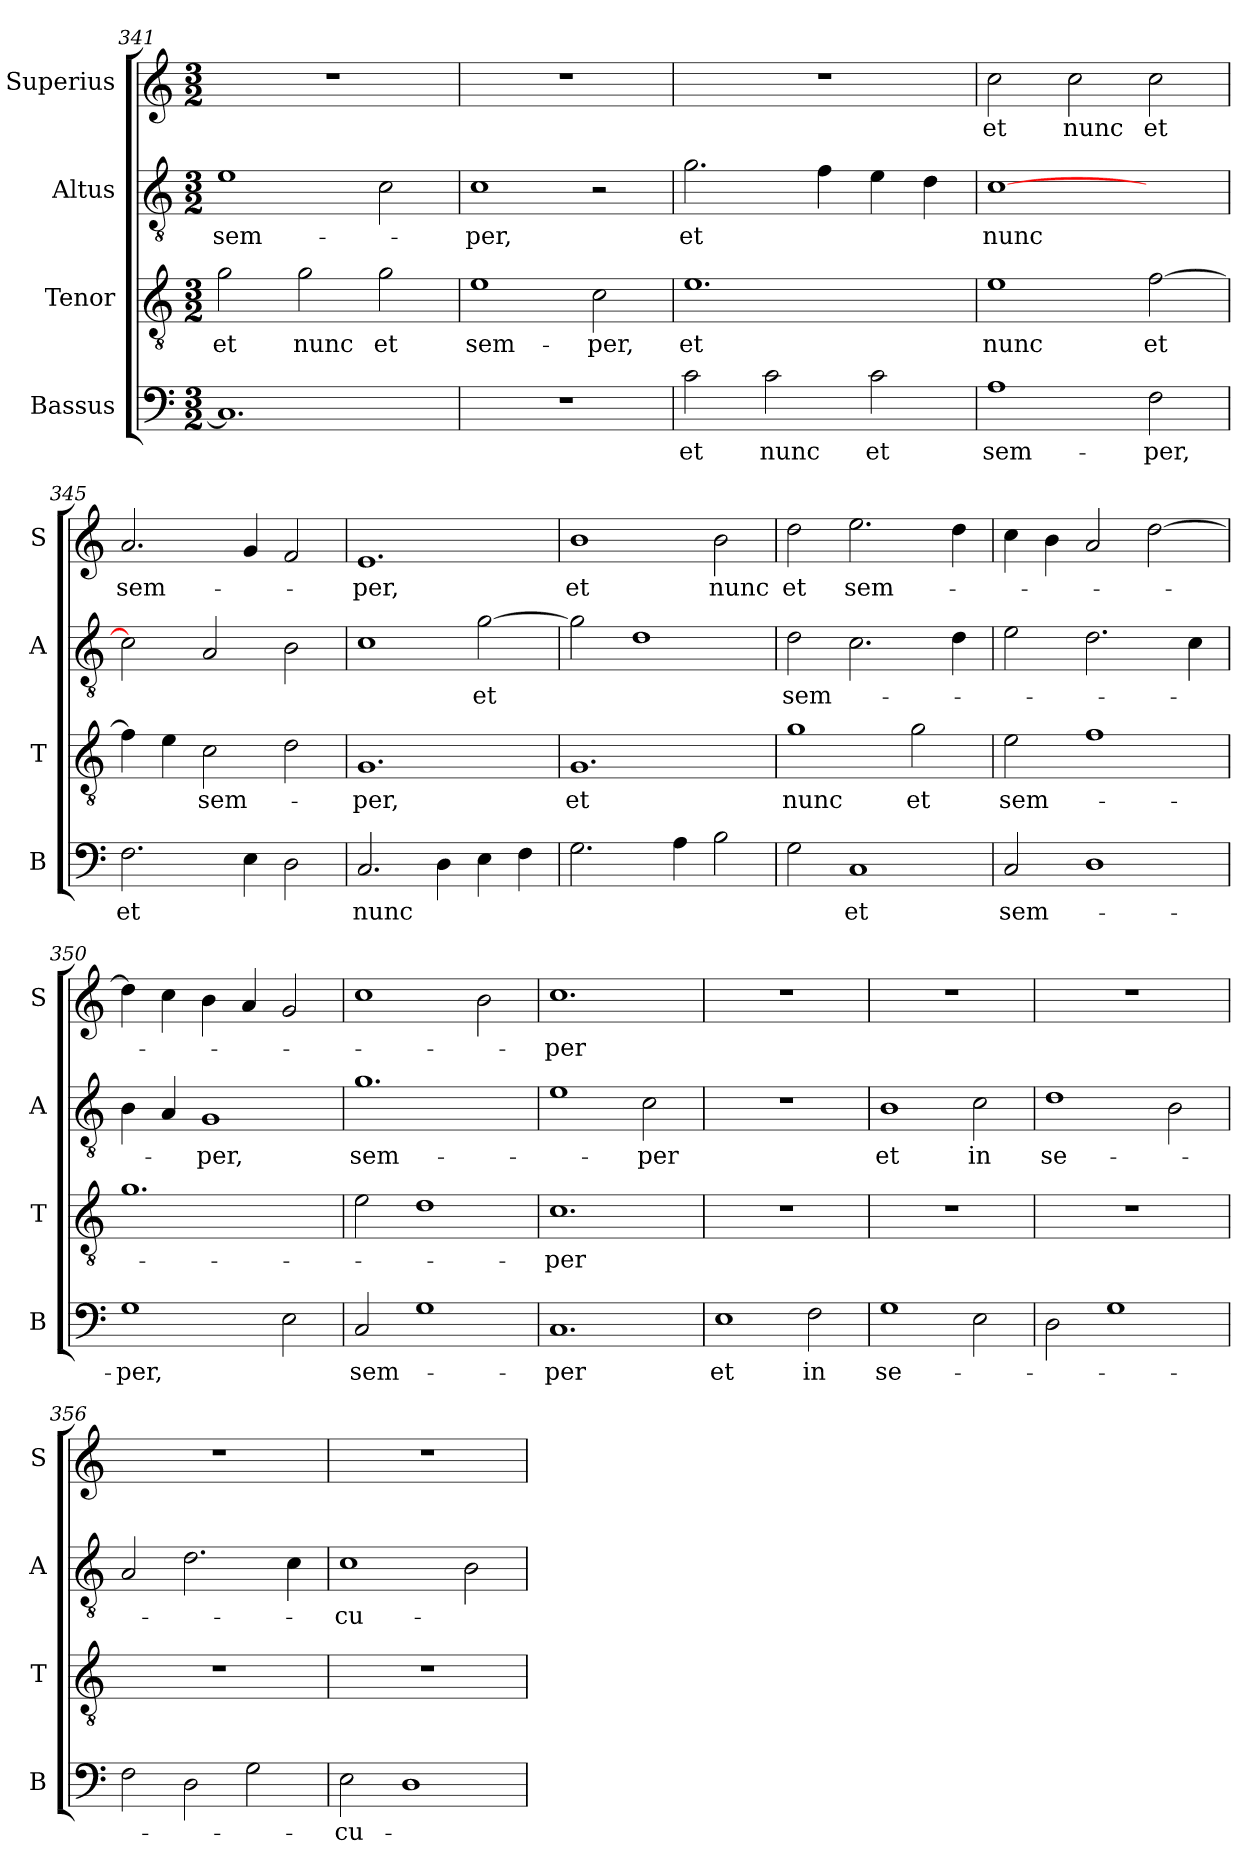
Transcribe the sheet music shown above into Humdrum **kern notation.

**kern	**text	**kern	**text	**kern	**text	**kern	**text
*part4	*part4	*part3	*part3	*part2	*part2	*part1	*part1
*staff4	*staff4	*staff3	*staff3	*staff2	*staff2	*staff1	*staff1
*I"Bassus	*	*I"Tenor	*	*I"Altus	*	*I"Superius	*
*I'B	*	*I'T	*	*I'A	*	*I'S	*
*clefF4	*	*clefGv2	*	*clefGv2	*	*clefG2	*
*k[]	*	*k[]	*	*k[]	*	*k[]	*
*M3/2	*	*M3/2	*	*M3/2	*	*M3/2	*
=341	=341	=341	=341	=341	=341	=341	=341
1.C]	.	2g	et	1e	sem-	1.r	.
.	.	2g	nunc	.	.	.	.
.	.	2g	et	2c	.	.	.
=342	=342	=342	=342	=342	=342	=342	=342
1.r	.	1e	sem-	1c	-per,	1.r	.
!	!	!	!LO:LY:i	!	!	!	!
.	.	2c	-per,	2r	.	.	.
=343	=343	=343	=343	=343	=343	=343	=343
!	!	!	!LO:LY:i	!	!LO:LY:i	!	!
2c	et	1.e	et	2.g	et	1.r	.
2c	nunc	.	.	.	.	.	.
.	.	.	.	4f	.	.	.
2c	et	.	.	4e	.	.	.
.	.	.	.	4d	.	.	.
=344	=344	=344	=344	=344	=344	=344	=344
!	!	!	!LO:LY:i	!	!LO:LY:i	!	!
1A	sem-	1e	nunc	[1c	nunc	2cc	et
.	.	.	.	.	.	2cc	nunc
!	!	!	!LO:LY:i	!	!	!	!
2F	-per,	[2f	et	[2cyy	.	2cc	et
=345	=345	=345	=345	=345	=345	=345	=345
!	!LO:LY:i	!	!	!	!	!	!
2.F	et	4f]	.	2c]	.	2.a	sem-
.	.	4e	.	.	.	.	.
!	!	!	!LO:LY:i	!	!	!	!
.	.	2c	sem-	2A	.	.	.
4E	.	.	.	.	.	4g	.
2D	.	2d	.	2B	.	2f	.
=346	=346	=346	=346	=346	=346	=346	=346
!	!LO:LY:i	!	!LO:LY:i	!	!	!	!LO:LY:i
2.C	nunc	1.G	-per,	1c	.	1.e	-per,
4D	.	.	.	.	.	.	.
!	!	!	!	!	!LO:LY:i	!	!
4E	.	.	.	[2g	et	.	.
4F	.	.	.	.	.	.	.
=347	=347	=347	=347	=347	=347	=347	=347
!	!	!	!LO:LY:i	!	!	!	!LO:LY:i
2.G	.	1.G	et	2g]	.	1b	et
.	.	.	.	1d	.	.	.
4A	.	.	.	.	.	.	.
!	!	!	!	!	!	!	!LO:LY:i
2B	.	.	.	.	.	2b	nunc
=348	=348	=348	=348	=348	=348	=348	=348
!	!	!	!LO:LY:i	!	!LO:LY:i	!	!LO:LY:i
2G	.	1g	nunc	2d	sem-	2dd	et
!	!LO:LY:i	!	!	!	!	!	!LO:LY:i
1C	et	.	.	2.c	.	2.ee	sem-
!	!	!	!LO:LY:i	!	!	!	!
.	.	2g	et	.	.	.	.
.	.	.	.	4d	.	4dd	.
=349	=349	=349	=349	=349	=349	=349	=349
!	!LO:LY:i	!	!LO:LY:i	!	!	!	!
2C	sem-	2e	sem-	2e	.	4cc	.
.	.	.	.	.	.	4b	.
1D	.	1f	.	2.d	.	2a	.
.	.	.	.	.	.	[2dd	.
.	.	.	.	4c	.	.	.
=350	=350	=350	=350	=350	=350	=350	=350
!	!LO:LY:i	!	!	!	!	!	!
1G	-per,	1.g	.	4B	.	4dd]	.
.	.	.	.	4A	.	4cc	.
!	!	!	!	!	!LO:LY:i	!	!
.	.	.	.	1G	-per,	4b	.
.	.	.	.	.	.	4a	.
2E	.	.	.	.	.	2g	.
=351	=351	=351	=351	=351	=351	=351	=351
!	!LO:LY:i	!	!	!	!LO:LY:i	!	!
2C	sem-	2e	.	1.g	sem-	1cc	.
1G	.	1d	.	.	.	.	.
.	.	.	.	.	.	2b	.
=352	=352	=352	=352	=352	=352	=352	=352
!	!LO:LY:i	!	!	!	!	!	!
1.C	-per	1.c	-per	1e	.	1.cc	-per
!	!	!	!	!	!LO:LY:i	!	!
.	.	.	.	2c	-per	.	.
=353	=353	=353	=353	=353	=353	=353	=353
1E	et	1.r	.	1.r	.	1.r	.
2F	in	.	.	.	.	.	.
=354	=354	=354	=354	=354	=354	=354	=354
1G	se-	1.r	.	1B	et	1.r	.
2E	.	.	.	2c	in	.	.
=355	=355	=355	=355	=355	=355	=355	=355
2D	.	1.r	.	1d	se-	1.r	.
1G	.	.	.	.	.	.	.
.	.	.	.	2B	.	.	.
=356	=356	=356	=356	=356	=356	=356	=356
2F	.	1.r	.	2A	.	1.r	.
2D	.	.	.	2.d	.	.	.
2G	.	.	.	.	.	.	.
.	.	.	.	4c	.	.	.
=357	=357	=357	=357	=357	=357	=357	=357
2E	-cu-	1.r	.	1c	-cu-	1.r	.
1D	.	.	.	.	.	.	.
.	.	.	.	2B	.	.	.
=	=	=	=	=	=	=	=
*-	*-	*-	*-	*-	*-	*-	*-
